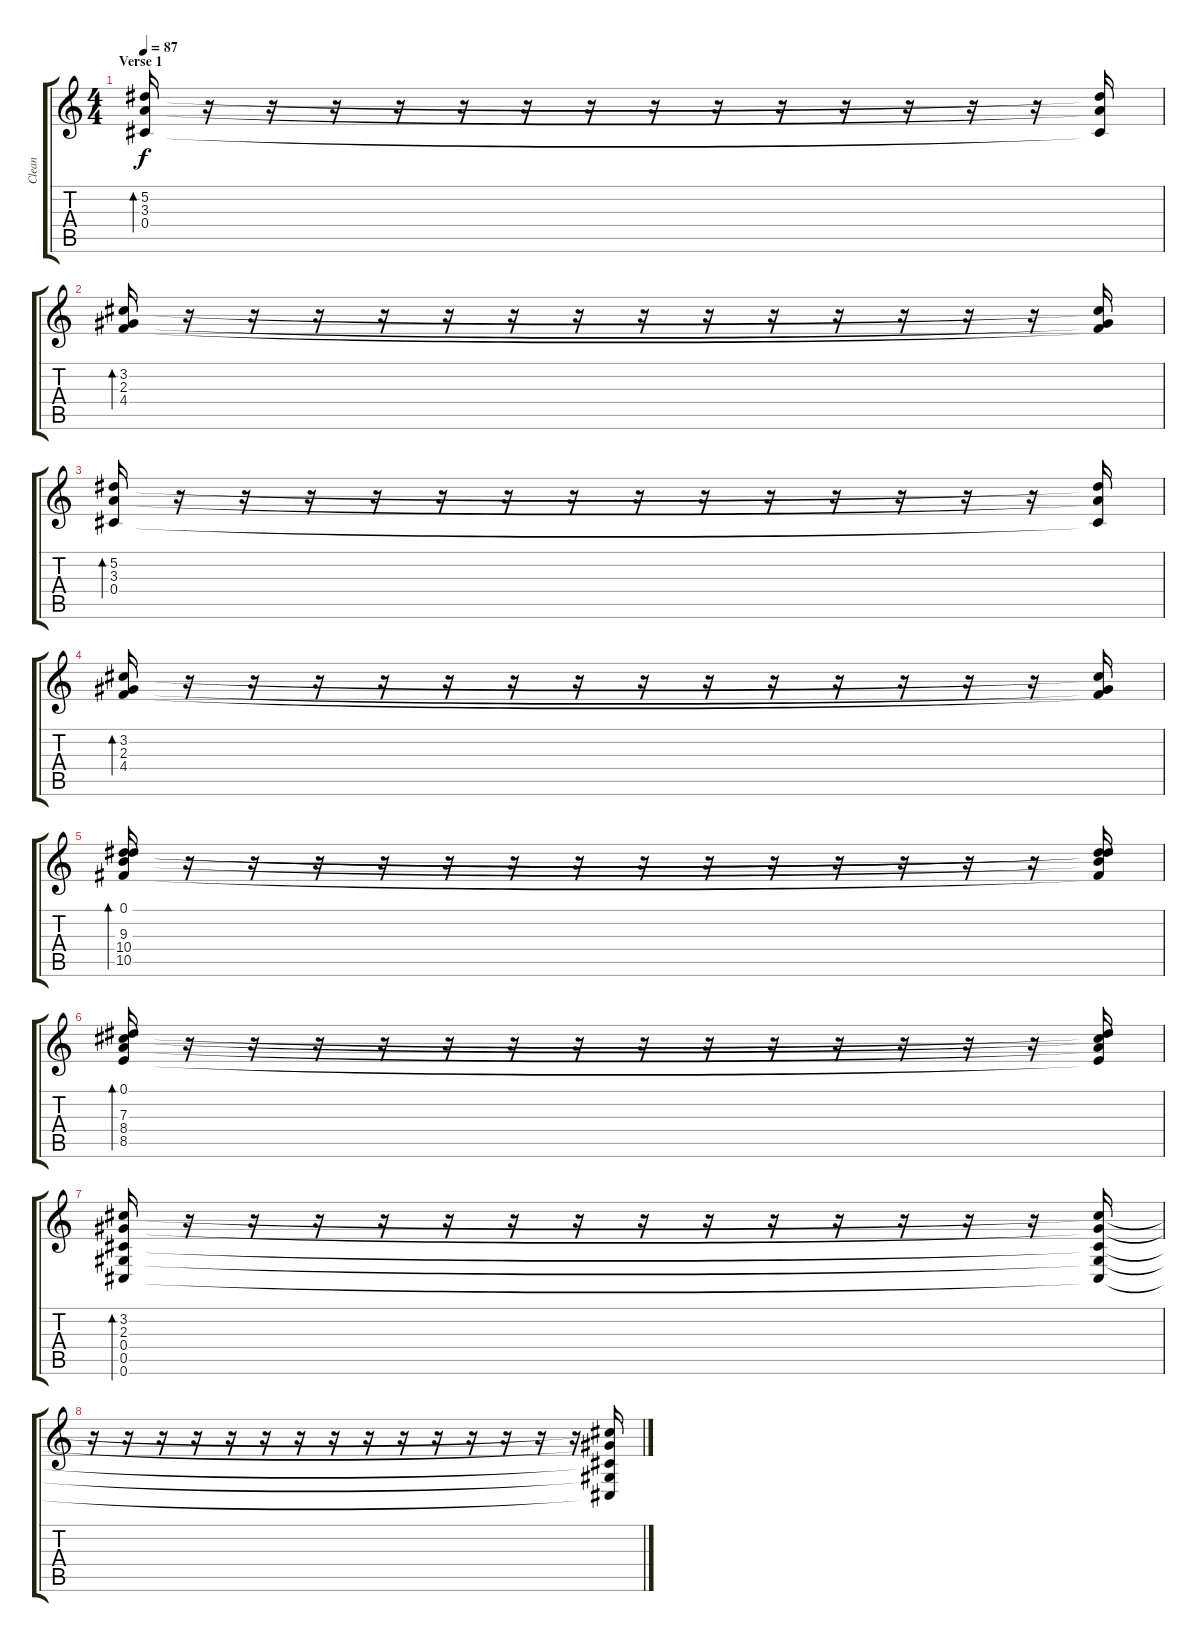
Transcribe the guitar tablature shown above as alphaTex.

\track ("Clean" "Clean") {instrument electricguitarjazz}
\staff {score tabs}
\tuning (Eb4 Bb3 Gb3 Db3 Ab2 Db2) {hide}
\ts (4 4)
\section ("" "Verse 1")
\tempo 87
\clef g2
\ks c
(5.2 3.3 0.4).16{bd 480 dy f} r.16 r.16 r.16 r.16 r.16 r.16 r.16 r.16 r.16 r.16 r.16 r.16 r.16 r.16 (5.2{t} 3.3{t} 0.4{t}).16 |
(3.2 2.3 4.4).16{bd 480} r.16 r.16 r.16 r.16 r.16 r.16 r.16 r.16 r.16 r.16 r.16 r.16 r.16 r.16 (3.2{t} 2.3{t} 4.4{t}).16 |
(5.2 3.3 0.4).16{bd 480} r.16 r.16 r.16 r.16 r.16 r.16 r.16 r.16 r.16 r.16 r.16 r.16 r.16 r.16 (5.2{t} 3.3{t} 0.4{t}).16 |
(3.2 2.3 4.4).16{bd 480} r.16 r.16 r.16 r.16 r.16 r.16 r.16 r.16 r.16 r.16 r.16 r.16 r.16 r.16 (3.2{t} 2.3{t} 4.4{t}).16 |
(0.1 9.3 10.4 10.5).16{bd 480} r.16 r.16 r.16 r.16 r.16 r.16 r.16 r.16 r.16 r.16 r.16 r.16 r.16 r.16 (0.1{t} 9.3{t} 10.4{t} 10.5{t}).16 |
(0.1 7.3 8.4 8.5).16{bd 480} r.16 r.16 r.16 r.16 r.16 r.16 r.16 r.16 r.16 r.16 r.16 r.16 r.16 r.16 (0.1{t} 7.3{t} 8.4{t} 8.5{t}).16 |
(3.2 2.3 0.4 0.5 0.6).16{bd 480} r.16 r.16 r.16 r.16 r.16 r.16 r.16 r.16 r.16 r.16 r.16 r.16 r.16 r.16 (3.2{t} 2.3{t} 0.4{t} 0.5{t} 0.6{t}).16 |
r.16 r.16 r.16 r.16 r.16 r.16 r.16 r.16 r.16 r.16 r.16 r.16 r.16 r.16 r.16 (3.2{t} 2.3{t} 0.4{t} 0.5{t} 0.6{t}).16
